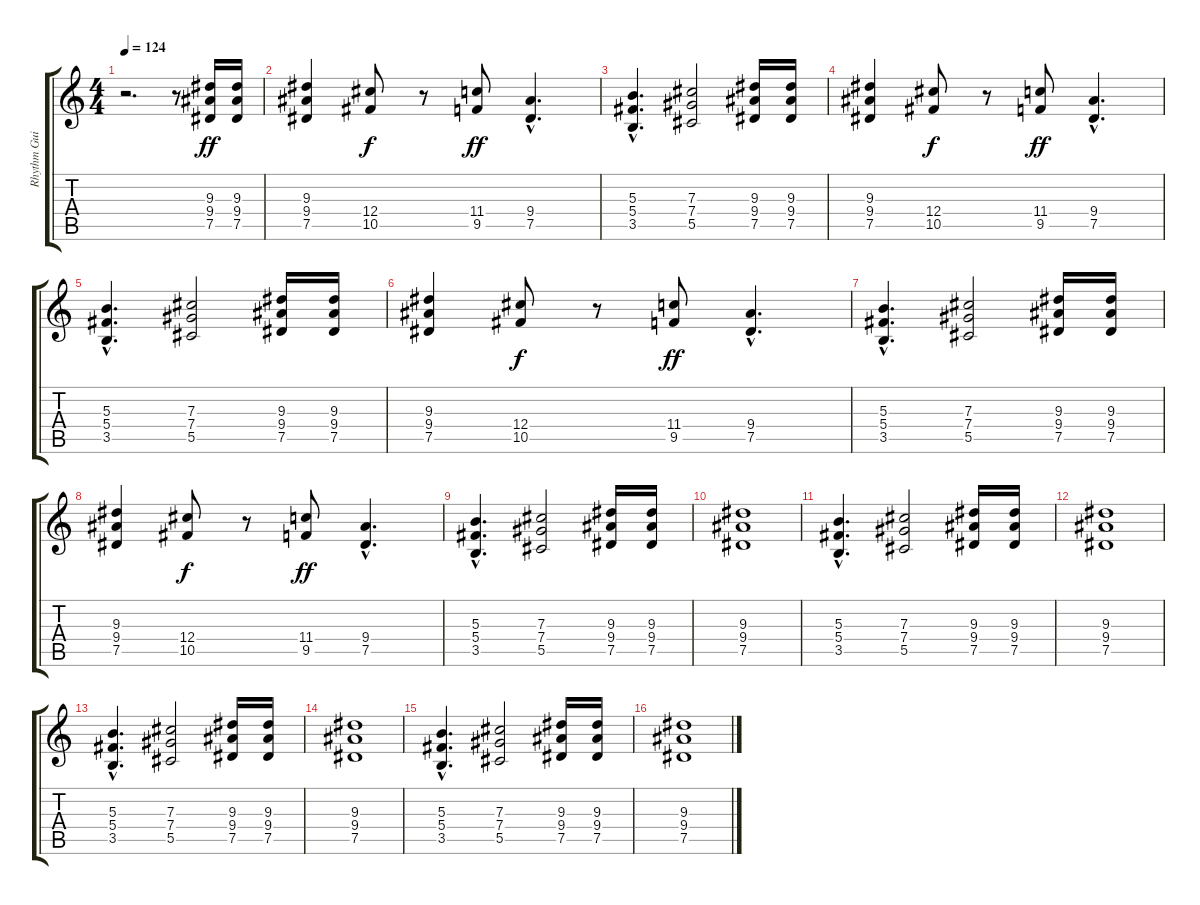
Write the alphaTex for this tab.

\track ("Rhythm Guitar" "Rhythm Gui") {instrument overdrivenguitar}
\staff {score tabs}
\tuning (Eb4 Bb3 Gb3 Db3 Ab2 Eb2) {hide}
\ts (4 4)
\tempo 124
\clef g2
\ks c
r.2{d dy ff instrument overdrivenguitar} r.8 (9.3 9.4 7.5).16 (9.3 9.4 7.5).16 |
(9.3 9.4 7.5).4 (12.4 10.5).8{dy f} r.8 (11.4 9.5).8{dy ff} (9.4{hac} 7.5{hac}).4{d} |
(5.3{hac} 5.4{hac} 3.5{hac}).4{d} (7.3 7.4 5.5).2 (9.3 9.4 7.5).16 (9.3 9.4 7.5).16 |
(9.3 9.4 7.5).4 (12.4 10.5).8{dy f} r.8 (11.4 9.5).8{dy ff} (9.4{hac} 7.5{hac}).4{d} |
(5.3{hac} 5.4{hac} 3.5{hac}).4{d} (7.3 7.4 5.5).2 (9.3 9.4 7.5).16 (9.3 9.4 7.5).16 |
(9.3 9.4 7.5).4 (12.4 10.5).8{dy f} r.8 (11.4 9.5).8{dy ff} (9.4{hac} 7.5{hac}).4{d} |
(5.3{hac} 5.4{hac} 3.5{hac}).4{d} (7.3 7.4 5.5).2 (9.3 9.4 7.5).16 (9.3 9.4 7.5).16 |
(9.3 9.4 7.5).4 (12.4 10.5).8{dy f} r.8 (11.4 9.5).8{dy ff} (9.4{hac} 7.5{hac}).4{d} |
(5.3{hac} 5.4{hac} 3.5{hac}).4{d} (7.3 7.4 5.5).2 (9.3 9.4 7.5).16 (9.3 9.4 7.5).16 |
(9.3 9.4 7.5).1 |
(5.3{hac} 5.4{hac} 3.5{hac}).4{d} (7.3 7.4 5.5).2 (9.3 9.4 7.5).16 (9.3 9.4 7.5).16 |
(9.3 9.4 7.5).1 |
(5.3{hac} 5.4{hac} 3.5{hac}).4{d} (7.3 7.4 5.5).2 (9.3 9.4 7.5).16 (9.3 9.4 7.5).16 |
(9.3 9.4 7.5).1 |
(5.3{hac} 5.4{hac} 3.5{hac}).4{d} (7.3 7.4 5.5).2 (9.3 9.4 7.5).16 (9.3 9.4 7.5).16 |
(9.3 9.4 7.5).1
